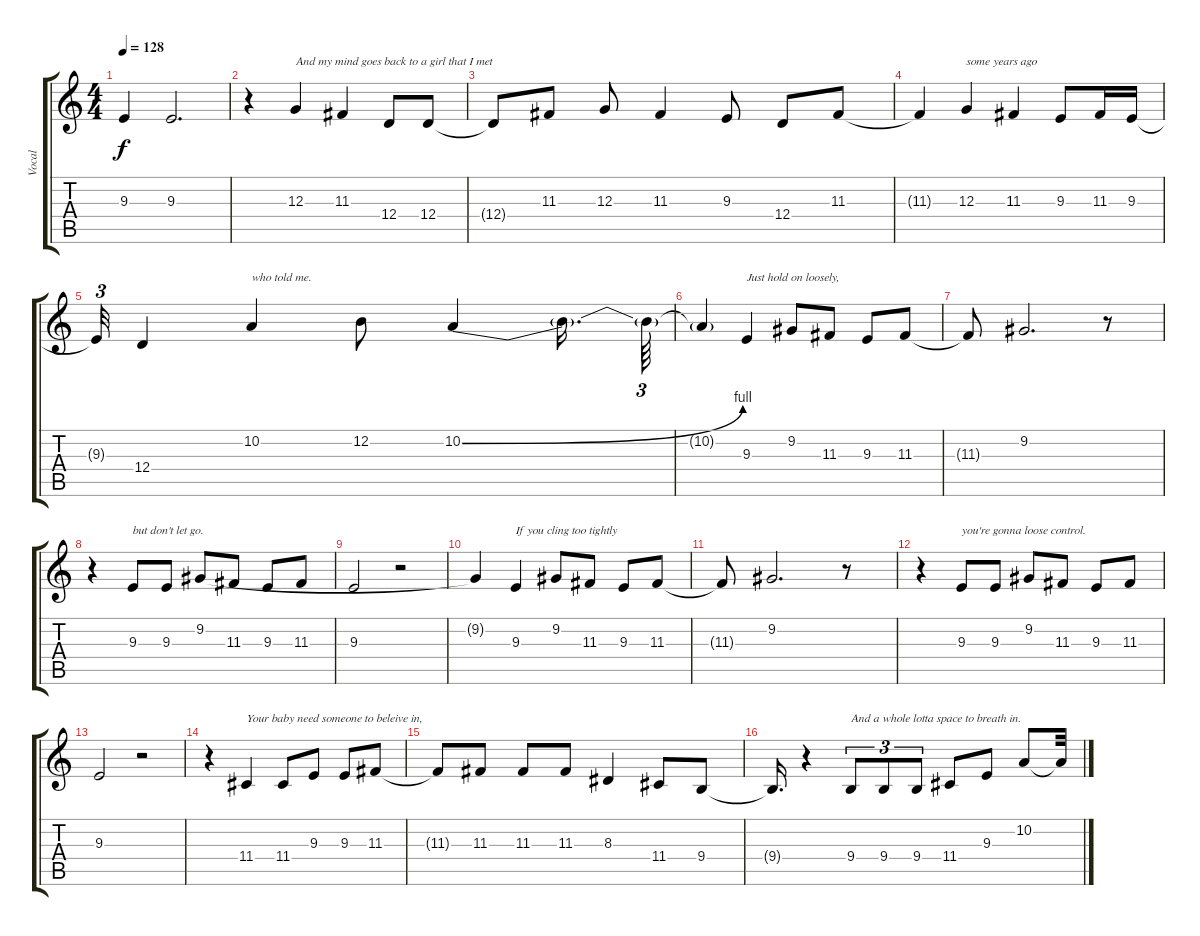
\track ("Vocal" "Vocal") {instrument lead2sawtooth}
\staff {score tabs}
\tuning (E4 B3 G3 D3 A2 E2) {hide}
\ts (4 4)
\tempo 128
\clef g2
\ks c
9.3{t}.4{dy f} 9.3.2{d} |
r.4 12.3.4{txt "And my mind goes back to a girl that I met"} 11.3.4 12.4.8 12.4.8 |
12.4{t}.8 11.3.8 12.3.8 11.3.4 9.3.8 12.4.8 11.3.8 |
11.3{t}.4 12.3.4{txt "some years ago"} 11.3.4 9.3.8 11.3.16 9.3.16 |
9.3{t}.32{tu (3 2)} 12.4.4 10.2.4{txt "who told me."} 12.2.8 10.2{be (bend 0 0 60 4)}.4 10.2{t}.16{d} 10.2{t}.64{tu (3 2)} |
10.2{t}.4 9.3.4{txt "Just hold on loosely, "} 9.2.8 11.3.8 9.3.8 11.3.8 |
11.3{t}.8 9.2.2{d} r.8 |
r.4 9.3.8{txt "but don't let go."} 9.3.8 9.2.8 11.3.8 9.3.8 11.3.8 |
9.3.2 r.2 |
9.2{t}.4 9.3.4{txt "If you cling too tightly"} 9.2.8 11.3.8 9.3.8 11.3.8 |
11.3{t}.8 9.2.2{d} r.8 |
r.4 9.3.8{txt "you're gonna loose control."} 9.3.8 9.2.8 11.3.8 9.3.8 11.3.8 |
9.3.2 r.2 |
r.4 11.4.4{txt "Your baby need someone to beleive in, "} 11.4.8 9.3.8 9.3.8 11.3.8 |
11.3{t}.8 11.3.8 11.3.8 11.3.8 8.3.4 11.4.8 9.4.8 |
9.4{t}.16{d} r.4 9.4.8{tu (3 2) txt "And a whole lotta space to breath in."} 9.4.8{tu (3 2)} 9.4.8{tu (3 2)} 11.4.8 9.3.8 10.2.8 10.2{t}.32
